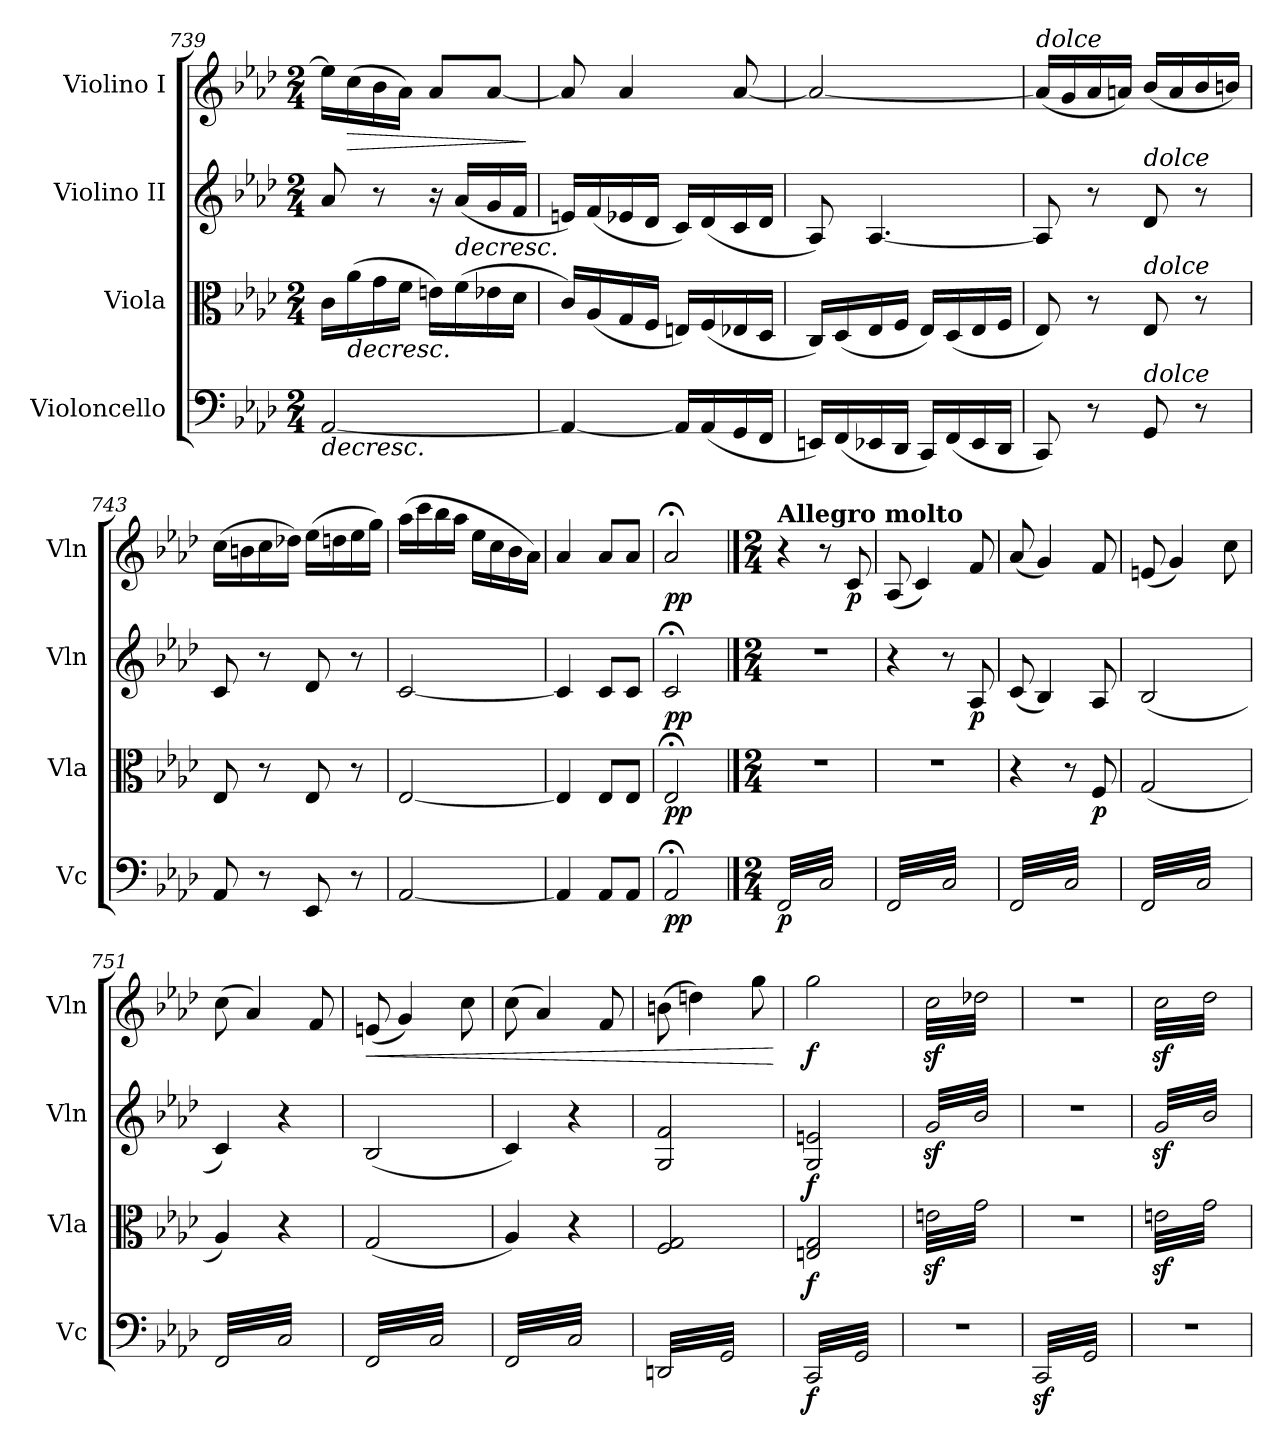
**kern	**dynam	**kern	**dynam	**kern	**dynam	**kern	**dynam
*part4	*part4	*part3	*part3	*part2	*part2	*part1	*part1
*staff4	*staff4	*staff3	*staff3	*staff2	*staff2	*staff1	*staff1
*I"Violoncello	*	*I"Viola	*	*I"Violino II	*	*I"Violino I	*
*I'Vc	*	*I'Vla	*	*I'Vln	*	*I'Vln	*
*clefF4	*	*clefC3	*	*clefG2	*	*clefG2	*
*k[b-e-a-d-]	*	*k[b-e-a-d-]	*	*k[b-e-a-d-]	*	*k[b-e-a-d-]	*
*M2/4	*	*M2/4	*	*M2/4	*	*M2/4	*
=739	=739	=739	=739	=739	=739	=739	=739
!	!LO:HP:b	!	!	!	!	!	!
[2AA-/	>	16c\LL	.	8a-/	.	16ee-\LL]	.
!	!	!	!LO:HP:b	!	!	!	!LO:HP:b
.	.	(16a-\	>	.	.	(16cc\	>
.	.	16g\	.	8r	.	16b-\	.
.	.	16f\JJ	.	.	.	16a-\JJ)	.
.	.	16en\LL)	.	16r	.	8a-/L	.
!	!	!	!	!	!LO:HP:b	!	!
.	.	(16f\	.	(16a-/LL	>	.	.
.	.	16e-X\	.	16g/	.	[8a-/J	.
.	.	16d-\JJ	.	16f/JJ	.	.	.
.	.	.	.	.	.	.	]
=740	=740	=740	=740	=740	=740	=740	=740
4AA-/_	.	16c/LL)	.	16en/LL)	.	8a-/]	.
.	.	(16A-/	.	(16f/	.	.	.
.	.	16G/	.	16e-X/	.	4a-/	.
.	.	16F/JJ	.	16d-/JJ	.	.	.
16AA-/LL]	.	16En/LL)	.	16c/LL)	.	.	.
(16AA-/	.	(16F/	.	(16d-/	.	.	.
16GG/	.	16E-X/	.	16c/	.	[8a-/	.
16FF/JJ	.	16D-/JJ	.	16d-/JJ	.	.	.
!!LO:LB:g=z
=741	=741	=741	=741	=741	=741	=741	=741
16EEn/LL)	.	16C/LL)	.	8A-/)	.	2a-/_	.
(16FF/	.	(16D-/	.	.	.	.	.
16EE-X/	.	16E-/	.	[4.A-/	.	.	.
16DD-/JJ	.	16F/JJ	.	.	.	.	.
16CC/LL)	.	16E-/LL)	.	.	.	.	.
(16FF/	.	(16D-/	.	.	.	.	.
16EE-/	.	16E-/	.	.	.	.	.
16DD-/JJ	.	16F/JJ	.	.	.	.	.
=742	=742	=742	=742	=742	=742	=742	=742
!	!	!	!	!	!	!LO:TX:a:i:t=dolce	!
8CC/)	.	8E-/)	.	8A-/]	.	(16a-/LL]	.
.	.	.	.	.	.	16g/	.
8r	.	8r	.	8r	.	16a-/	.
.	.	.	.	.	.	16an/JJ)	.
!	!	!	!	!LO:TX:a:i:t=dolce	!	!	!
!	!	!LO:TX:a:i:t=dolce	!	!	!	!	!
!LO:TX:a:i:t=dolce	!	!	!	!	!	!	!
8GG/	.	8E-/	.	8d-/	.	(16b-/LL	.
.	.	.	.	.	.	16a/	.
8r	.	8r	.	8r	.	16b-/	.
.	.	.	.	.	.	16bn/JJ)	.
=743	=743	=743	=743	=743	=743	=743	=743
8AA-/	.	8E-/	.	8c/	.	(16cc\LL	.
.	.	.	.	.	.	16bn\	.
8r	.	8r	.	8r	.	16cc\	.
.	.	.	.	.	.	16dd-X\JJ)	.
8EE-/	.	8E-/	.	8d-/	.	(16ee-\LL	.
.	.	.	.	.	.	16ddn\	.
8r	.	8r	.	8r	.	16ee-\	.
.	.	.	.	.	.	16gg\JJ)	.
=744	=744	=744	=744	=744	=744	=744	=744
[2AA-/	.	[2E-/	.	[2c/	.	(16aa-\LL	.
.	.	.	.	.	.	16ccc\	.
.	.	.	.	.	.	16bb-\	.
.	.	.	.	.	.	16aa-\JJ	.
.	.	.	.	.	.	16ee-\LL	.
.	.	.	.	.	.	16cc\	.
.	.	.	.	.	.	16b-\	.
.	.	.	.	.	.	16a-\JJ)	.
=745	=745	=745	=745	=745	=745	=745	=745
4AA-/]	.	4E-/]	.	4c/]	.	4a-/	.
8AA-/L	.	8E-/L	.	8c/L	.	8a-/L	.
8AA-/J	.	8E-/J	.	8c/J	.	8a-/J	.
=746	=746	=746	=746	=746	=746	=746	=746
!	!LO:DY:b	!	!LO:DY:b	!	!LO:DY:b	!	!LO:DY:b
2AA-;</	pp	2E-;</	pp	2c;</	pp	2a-;</	pp
!!LO:PB:g=z
==747	==747	==747	==747	==747	==747	==747	==747
*M2/4	*	*M2/4	*	*M2/4	*	*M2/4	*
!	!	!	!	!	!	!LO:TX:a:B:t=Allegro molto	!
!	!LO:DY:b	!	!	!	!	!	!
*tremolo	*	*	*	*	*	*	*
(32FF/LLL	p	2r	.	2r	.	4r	.
32C/)	.	.	.	.	.	.	.
32FF/	.	.	.	.	.	.	.
32C/)	.	.	.	.	.	.	.
32FF/	.	.	.	.	.	.	.
32C/)	.	.	.	.	.	.	.
32FF/	.	.	.	.	.	.	.
32C/)	.	.	.	.	.	.	.
32FF/	.	.	.	.	.	8r	.
32C/)	.	.	.	.	.	.	.
32FF/	.	.	.	.	.	.	.
32C/)	.	.	.	.	.	.	.
!	!	!	!	!	!	!	!LO:DY:b
32FF/	.	.	.	.	.	8c/	p
32C/)	.	.	.	.	.	.	.
32FF/	.	.	.	.	.	.	.
32C/)JJJ	.	.	.	.	.	.	.
=748	=748	=748	=748	=748	=748	=748	=748
(32FF/LLL	.	2r	.	4r	.	(8A-/	.
32C/)	.	.	.	.	.	.	.
32FF/	.	.	.	.	.	.	.
32C/)	.	.	.	.	.	.	.
32FF/	.	.	.	.	.	4c/)	.
32C/)	.	.	.	.	.	.	.
32FF/	.	.	.	.	.	.	.
32C/)	.	.	.	.	.	.	.
32FF/	.	.	.	8r	.	.	.
32C/)	.	.	.	.	.	.	.
32FF/	.	.	.	.	.	.	.
32C/)	.	.	.	.	.	.	.
!	!	!	!	!	!LO:DY:b	!	!
32FF/	.	.	.	8A-/	p	8f/	.
32C/)	.	.	.	.	.	.	.
32FF/	.	.	.	.	.	.	.
32C/)JJJ	.	.	.	.	.	.	.
=749	=749	=749	=749	=749	=749	=749	=749
(32FF/LLL	.	4r	.	(8c/	.	(8a-/	.
32C/)	.	.	.	.	.	.	.
32FF/	.	.	.	.	.	.	.
32C/)	.	.	.	.	.	.	.
32FF/	.	.	.	4B-/)	.	4g/)	.
32C/)	.	.	.	.	.	.	.
32FF/	.	.	.	.	.	.	.
32C/)	.	.	.	.	.	.	.
32FF/	.	8r	.	.	.	.	.
32C/)	.	.	.	.	.	.	.
32FF/	.	.	.	.	.	.	.
32C/)	.	.	.	.	.	.	.
!	!	!	!LO:DY:b	!	!	!	!
32FF/	.	8F/	p	8A-/	.	8f/	.
32C/)	.	.	.	.	.	.	.
32FF/	.	.	.	.	.	.	.
32C/)JJJ	.	.	.	.	.	.	.
=750	=750	=750	=750	=750	=750	=750	=750
(32FF/LLL	.	(2G/	.	(2B-/	.	(8en/	.
32C/)	.	.	.	.	.	.	.
32FF/	.	.	.	.	.	.	.
32C/)	.	.	.	.	.	.	.
32FF/	.	.	.	.	.	4g/)	.
32C/)	.	.	.	.	.	.	.
32FF/	.	.	.	.	.	.	.
32C/)	.	.	.	.	.	.	.
32FF/	.	.	.	.	.	.	.
32C/)	.	.	.	.	.	.	.
32FF/	.	.	.	.	.	.	.
32C/)	.	.	.	.	.	.	.
32FF/	.	.	.	.	.	8cc\	.
32C/)	.	.	.	.	.	.	.
32FF/	.	.	.	.	.	.	.
32C/)JJJ	.	.	.	.	.	.	.
=751	=751	=751	=751	=751	=751	=751	=751
(32FF/LLL	.	4A-/)	.	4c/)	.	(8cc\	.
32C/)	.	.	.	.	.	.	.
32FF/	.	.	.	.	.	.	.
32C/)	.	.	.	.	.	.	.
32FF/	.	.	.	.	.	4a-/)	.
32C/)	.	.	.	.	.	.	.
32FF/	.	.	.	.	.	.	.
32C/)	.	.	.	.	.	.	.
32FF/	.	4r	.	4r	.	.	.
32C/)	.	.	.	.	.	.	.
32FF/	.	.	.	.	.	.	.
32C/)	.	.	.	.	.	.	.
32FF/	.	.	.	.	.	8f/	.
32C/)	.	.	.	.	.	.	.
32FF/	.	.	.	.	.	.	.
32C/)JJJ	.	.	.	.	.	.	.
=752	=752	=752	=752	=752	=752	=752	=752
!	!	!	!	!	!	!	!LO:HP:b
(32FF/LLL	.	(2G/	.	(2B-/	.	(8en/	<
32C/)	.	.	.	.	.	.	.
32FF/	.	.	.	.	.	.	.
32C/)	.	.	.	.	.	.	.
32FF/	.	.	.	.	.	4g/)	.
32C/)	.	.	.	.	.	.	.
32FF/	.	.	.	.	.	.	.
32C/)	.	.	.	.	.	.	.
32FF/	.	.	.	.	.	.	.
32C/)	.	.	.	.	.	.	.
32FF/	.	.	.	.	.	.	.
32C/)	.	.	.	.	.	.	.
32FF/	.	.	.	.	.	8cc\	.
32C/)	.	.	.	.	.	.	.
32FF/	.	.	.	.	.	.	.
32C/)JJJ	.	.	.	.	.	.	.
=753	=753	=753	=753	=753	=753	=753	=753
(32FF/LLL	.	4A-/)	.	4c/)	.	(8cc\	.
32C/)	.	.	.	.	.	.	.
32FF/	.	.	.	.	.	.	.
32C/)	.	.	.	.	.	.	.
32FF/	.	.	.	.	.	4a-/)	.
32C/)	.	.	.	.	.	.	.
32FF/	.	.	.	.	.	.	.
32C/)	.	.	.	.	.	.	.
32FF/	.	4r	.	4r	.	.	.
32C/)	.	.	.	.	.	.	.
32FF/	.	.	.	.	.	.	.
32C/)	.	.	.	.	.	.	.
32FF/	.	.	.	.	.	8f/	.
32C/)	.	.	.	.	.	.	.
32FF/	.	.	.	.	.	.	.
32C/)JJJ	.	.	.	.	.	.	.
=754	=754	=754	=754	=754	=754	=754	=754
(32DDn/LLL	.	2F/ 2G/	.	2G/ 2f/	.	(8bn\	.
32GG/)	.	.	.	.	.	.	.
32DDn/	.	.	.	.	.	.	.
32GG/)	.	.	.	.	.	.	.
32DDn/	.	.	.	.	.	4ddn\)	.
32GG/)	.	.	.	.	.	.	.
32DDn/	.	.	.	.	.	.	.
32GG/)	.	.	.	.	.	.	.
32DDn/	.	.	.	.	.	.	.
32GG/)	.	.	.	.	.	.	.
32DDn/	.	.	.	.	.	.	.
32GG/)	.	.	.	.	.	.	.
32DDn/	.	.	.	.	.	8gg\	.
32GG/)	.	.	.	.	.	.	.
32DDn/	.	.	.	.	.	.	.
32GG/)JJJ	.	.	.	.	.	.	.
.	]	.	]	.	]	.	[
=755	=755	=755	=755	=755	=755	=755	=755
!	!LO:DY:b	!	!LO:DY:b	!	!LO:DY:b	!	!LO:DY:b
(32CC/LLL	f	2En/ 2G/	f	2G/ 2en/	f	2gg\	f
32GG/)	.	.	.	.	.	.	.
32CC/	.	.	.	.	.	.	.
32GG/)	.	.	.	.	.	.	.
32CC/	.	.	.	.	.	.	.
32GG/)	.	.	.	.	.	.	.
32CC/	.	.	.	.	.	.	.
32GG/)	.	.	.	.	.	.	.
32CC/	.	.	.	.	.	.	.
32GG/)	.	.	.	.	.	.	.
32CC/	.	.	.	.	.	.	.
32GG/)	.	.	.	.	.	.	.
32CC/	.	.	.	.	.	.	.
32GG/)	.	.	.	.	.	.	.
32CC/	.	.	.	.	.	.	.
32GG/)JJJ	.	.	.	.	.	.	.
=756	=756	=756	=756	=756	=756	=756	=756
*	*	*tremolo	*	*	*	*	*
*	*	*	*	*tremolo	*	*	*
*	*	*	*	*	*	*tremolo	*
2r	.	(32enz<\LLL	.	(32gz</LLL	.	(32ccz<\LLL	.
.	.	32g\)	.	32b-/)	.	32dd-X\)	.
.	.	32enz<\	.	32gz</	.	32ccz<\	.
.	.	32g\)	.	32b-/)	.	32dd-X\)	.
.	.	32enz<\	.	32gz</	.	32ccz<\	.
.	.	32g\)	.	32b-/)	.	32dd-X\)	.
.	.	32enz<\	.	32gz</	.	32ccz<\	.
.	.	32g\)	.	32b-/)	.	32dd-X\)	.
.	.	32enz<\	.	32gz</	.	32ccz<\	.
.	.	32g\)	.	32b-/)	.	32dd-X\)	.
.	.	32enz<\	.	32gz</	.	32ccz<\	.
.	.	32g\)	.	32b-/)	.	32dd-X\)	.
.	.	32enz<\	.	32gz</	.	32ccz<\	.
.	.	32g\)	.	32b-/)	.	32dd-X\)	.
.	.	32enz<\	.	32gz</	.	32ccz<\	.
.	.	32g\)JJJ	.	32b-/)JJJ	.	32dd-X\)JJJ	.
=757	=757	=757	=757	=757	=757	=757	=757
(32CCz</LLL	.	2r	.	2r	.	2r	.
32GG/)	.	.	.	.	.	.	.
32CCz</	.	.	.	.	.	.	.
32GG/)	.	.	.	.	.	.	.
32CCz</	.	.	.	.	.	.	.
32GG/)	.	.	.	.	.	.	.
32CCz</	.	.	.	.	.	.	.
32GG/)	.	.	.	.	.	.	.
32CCz</	.	.	.	.	.	.	.
32GG/)	.	.	.	.	.	.	.
32CCz</	.	.	.	.	.	.	.
32GG/)	.	.	.	.	.	.	.
32CCz</	.	.	.	.	.	.	.
32GG/)	.	.	.	.	.	.	.
32CCz</	.	.	.	.	.	.	.
32GG/)JJJ	.	.	.	.	.	.	.
*Xtremolo	*	*	*	*	*	*	*
=758	=758	=758	=758	=758	=758	=758	=758
2r	.	(32enz<\LLL	.	(32gz</LLL	.	(32ccz<\LLL	.
.	.	32g\)	.	32b-/)	.	32dd-\)	.
.	.	32enz<\	.	32gz</	.	32ccz<\	.
.	.	32g\)	.	32b-/)	.	32dd-\)	.
.	.	32enz<\	.	32gz</	.	32ccz<\	.
.	.	32g\)	.	32b-/)	.	32dd-\)	.
.	.	32enz<\	.	32gz</	.	32ccz<\	.
.	.	32g\)	.	32b-/)	.	32dd-\)	.
.	.	32enz<\	.	32gz</	.	32ccz<\	.
.	.	32g\)	.	32b-/)	.	32dd-\)	.
.	.	32enz<\	.	32gz</	.	32ccz<\	.
.	.	32g\)	.	32b-/)	.	32dd-\)	.
.	.	32enz<\	.	32gz</	.	32ccz<\	.
.	.	32g\)	.	32b-/)	.	32dd-\)	.
.	.	32enz<\	.	32gz</	.	32ccz<\	.
.	.	32g\)JJJ	.	32b-/)JJJ	.	32dd-\)JJJ	.
*	*	*	*	*	*	*Xtremolo	*
*	*	*	*	*Xtremolo	*	*	*
*	*	*Xtremolo	*	*	*	*	*
.	.	.	.	.	.	.	.
.	.	.	.	.	.	.	.
.	.	.	.	.	.	.	.
.	.	.	.	.	.	.	.
.	.	.	.	.	.	.	.
.	.	.	.	.	.	.	.
.	.	.	.	.	.	.	.
.	.	.	.	.	.	.	.
=	=	=	=	=	=	=	=
*-	*-	*-	*-	*-	*-	*-	*-
